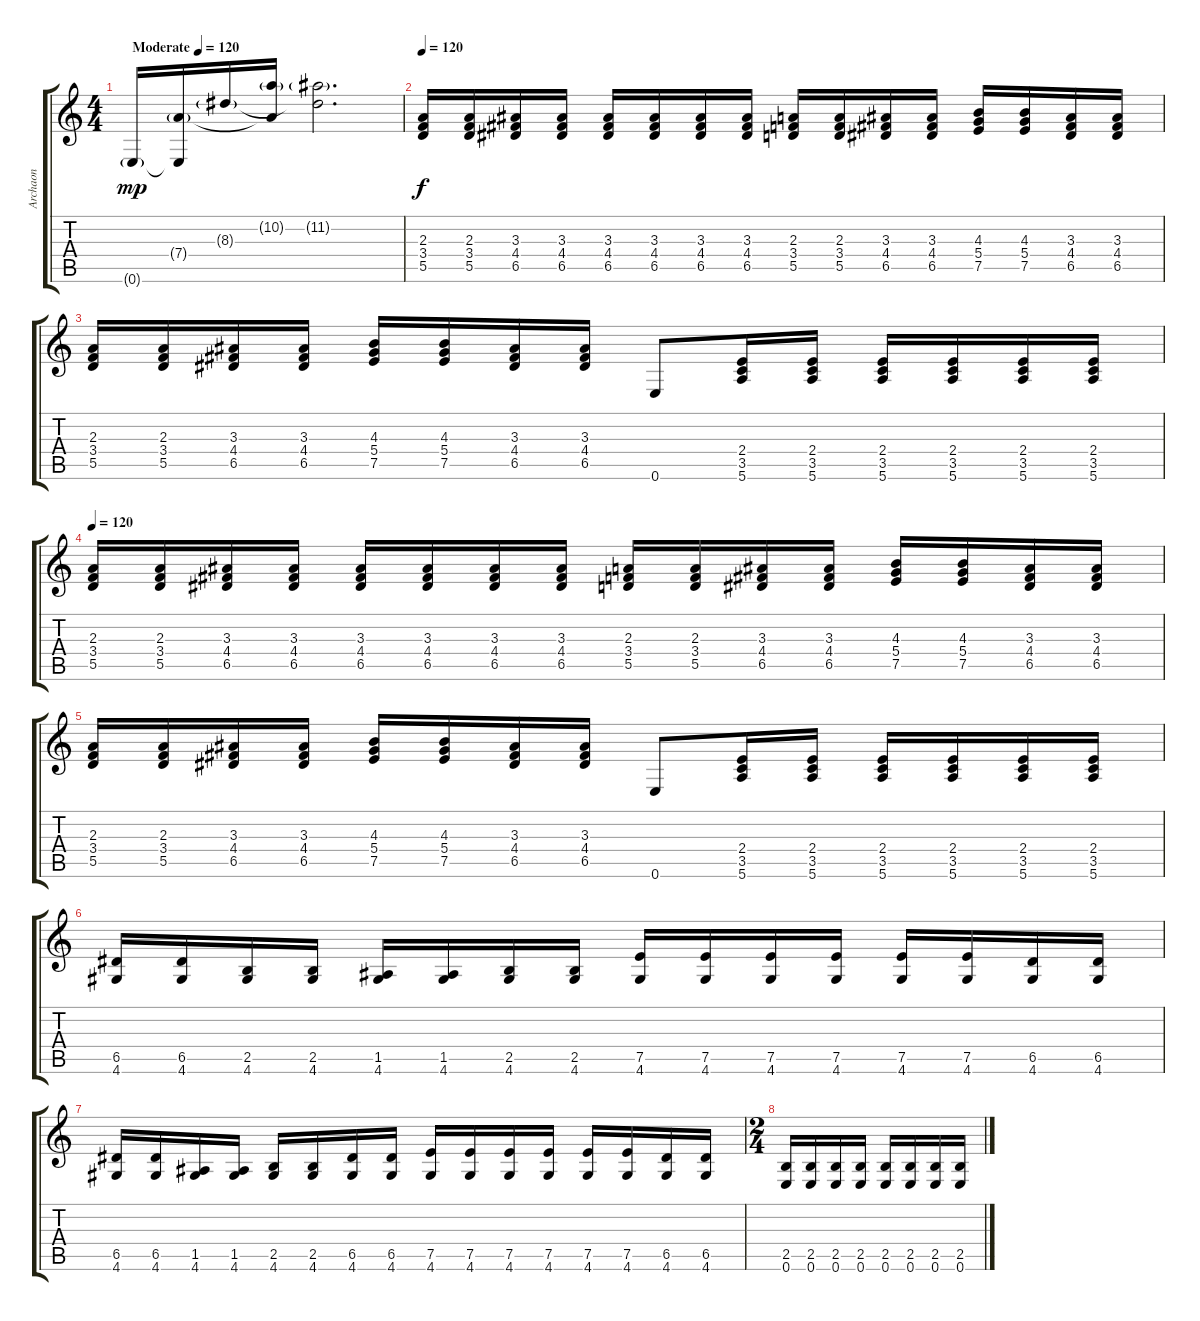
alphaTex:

\track ("Archaon" "Archaon") {instrument distortionguitar}
\staff {score tabs}
\tuning (E4 B3 G3 D3 A2 E2) {hide}
\ts (4 4)
\tempo (120 "Moderate")
\tempo 50
\tempo (120 "Moderate")
\clef g2
\ks c
0.6{g}.16{dy mp volume 11 instrument distortionguitar} (7.4{g} 0.6{t}).16 8.3{g}.16 (10.2{g} 7.4{t}).16 (11.2{g} 8.3{t}).2{d} |
\tempo 120
(2.3 3.4 5.5).16{dy f volume 15} (2.3 3.4 5.5).16 (3.3 4.4 6.5).16 (3.3 4.4 6.5).16 (3.3 4.4 6.5).16 (3.3 4.4 6.5).16 (3.3 4.4 6.5).16 (3.3 4.4 6.5).16 (2.3 3.4 5.5).16 (2.3 3.4 5.5).16 (3.3 4.4 6.5).16 (3.3 4.4 6.5).16 (4.3 5.4 7.5).16 (4.3 5.4 7.5).16 (3.3 4.4 6.5).16 (3.3 4.4 6.5).16 |
(2.3 3.4 5.5).16 (2.3 3.4 5.5).16 (3.3 4.4 6.5).16 (3.3 4.4 6.5).16 (4.3 5.4 7.5).16 (4.3 5.4 7.5).16 (3.3 4.4 6.5).16 (3.3 4.4 6.5).16 0.6.8 (2.4 3.5 5.6).16 (2.4 3.5 5.6).16 (2.4 3.5 5.6).16 (2.4 3.5 5.6).16 (2.4 3.5 5.6).16 (2.4 3.5 5.6).16 |
\tempo 120
(2.3 3.4 5.5).16 (2.3 3.4 5.5).16 (3.3 4.4 6.5).16 (3.3 4.4 6.5).16 (3.3 4.4 6.5).16 (3.3 4.4 6.5).16 (3.3 4.4 6.5).16 (3.3 4.4 6.5).16 (2.3 3.4 5.5).16 (2.3 3.4 5.5).16 (3.3 4.4 6.5).16 (3.3 4.4 6.5).16 (4.3 5.4 7.5).16 (4.3 5.4 7.5).16 (3.3 4.4 6.5).16 (3.3 4.4 6.5).16 |
(2.3 3.4 5.5).16 (2.3 3.4 5.5).16 (3.3 4.4 6.5).16 (3.3 4.4 6.5).16 (4.3 5.4 7.5).16 (4.3 5.4 7.5).16 (3.3 4.4 6.5).16 (3.3 4.4 6.5).16 0.6.8 (2.4 3.5 5.6).16 (2.4 3.5 5.6).16 (2.4 3.5 5.6).16 (2.4 3.5 5.6).16 (2.4 3.5 5.6).16 (2.4 3.5 5.6).16 |
(6.5 4.6).16 (6.5 4.6).16 (2.5 4.6).16 (2.5 4.6).16 (1.5 4.6).16 (1.5 4.6).16 (2.5 4.6).16 (2.5 4.6).16 (7.5 4.6).16 (7.5 4.6).16 (7.5 4.6).16 (7.5 4.6).16 (7.5 4.6).16 (7.5 4.6).16 (6.5 4.6).16 (6.5 4.6).16 |
(6.5 4.6).16 (6.5 4.6).16 (1.5 4.6).16 (1.5 4.6).16 (2.5 4.6).16 (2.5 4.6).16 (6.5 4.6).16 (6.5 4.6).16 (7.5 4.6).16 (7.5 4.6).16 (7.5 4.6).16 (7.5 4.6).16 (7.5 4.6).16 (7.5 4.6).16 (6.5 4.6).16 (6.5 4.6).16 |
\ts (2 4)
(2.5 0.6).16 (2.5 0.6).16 (2.5 0.6).16 (2.5 0.6).16 (2.5 0.6).16 (2.5 0.6).16 (2.5 0.6).16 (2.5 0.6).16
